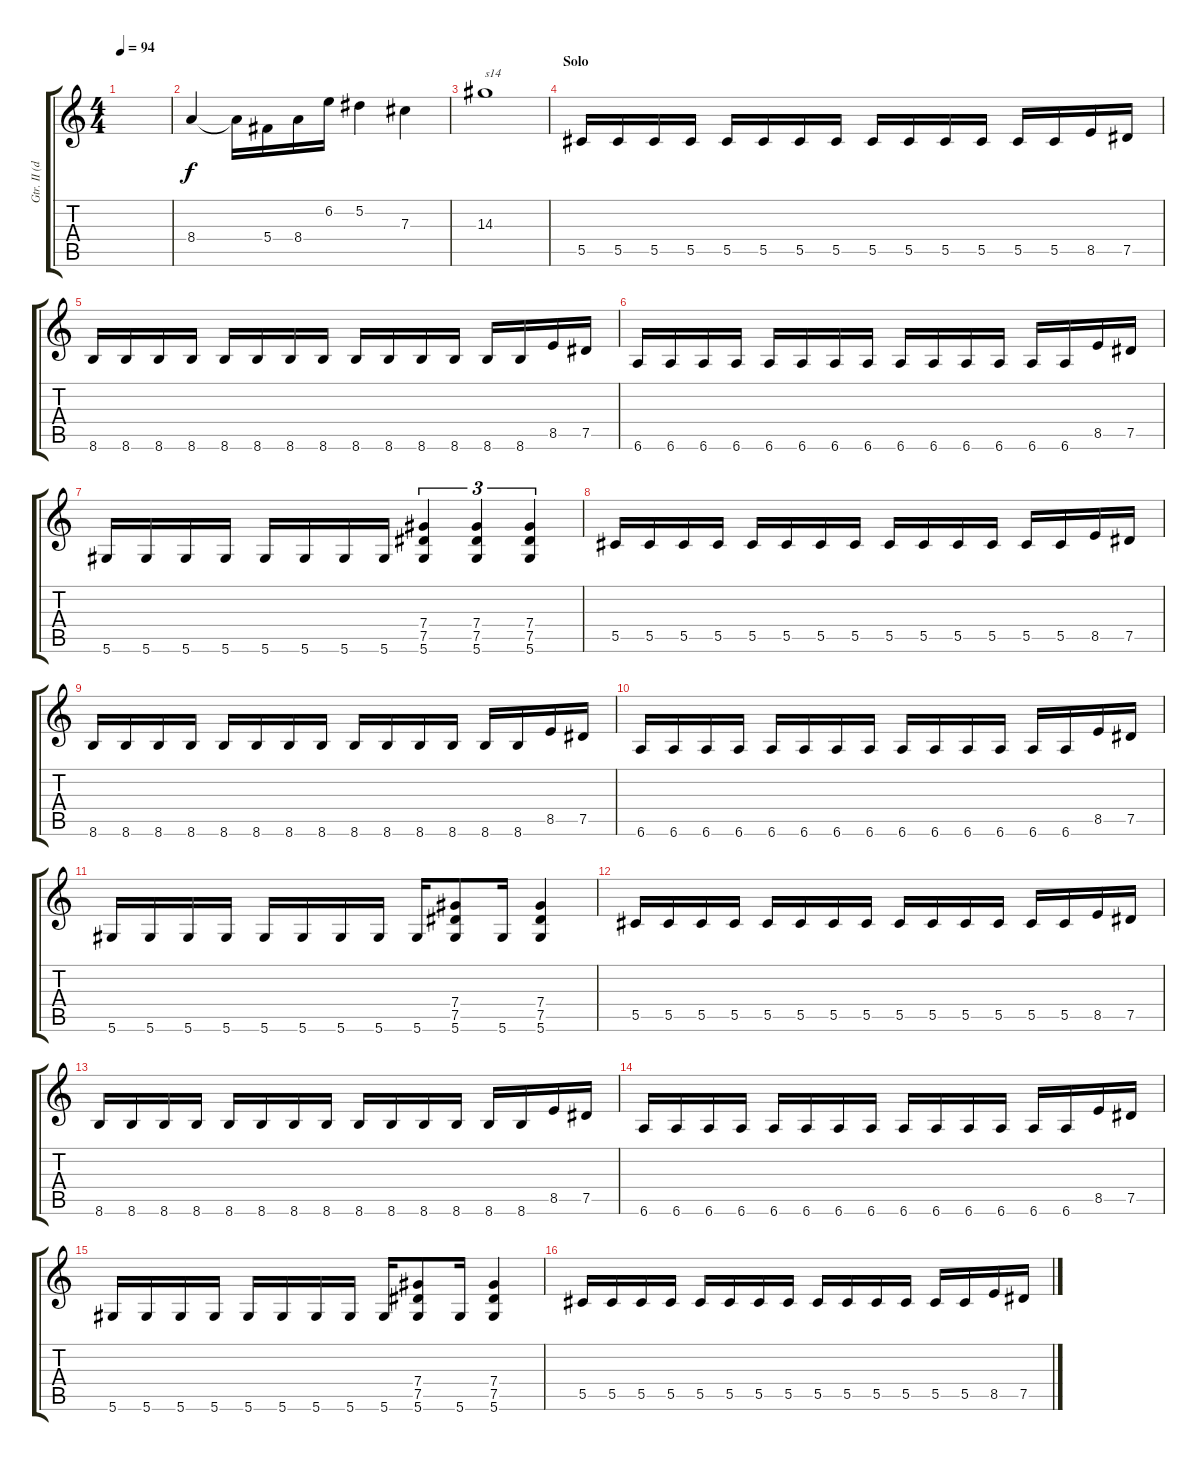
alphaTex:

\track ("Gtr. II (dist)" "Gtr. II (d") {instrument distortionguitar}
\staff {score tabs}
\tuning (Eb4 Bb3 Gb3 Db3 Ab2 Eb2) {hide}
\ts (4 4)
\tempo 94
\clef g2
\ks c
|
8.4.4 8.4{t}.16 5.4.16 8.4.16 6.2.16 5.2.4 7.3.4 |
14.3.1{txt "s14"} |
\section ("" "Solo")
5.5.16 5.5.16 5.5.16 5.5.16 5.5.16 5.5.16 5.5.16 5.5.16 5.5.16 5.5.16 5.5.16 5.5.16 5.5.16 5.5.16 8.5.16 7.5.16 |
8.6.16 8.6.16 8.6.16 8.6.16 8.6.16 8.6.16 8.6.16 8.6.16 8.6.16 8.6.16 8.6.16 8.6.16 8.6.16 8.6.16 8.5.16 7.5.16 |
6.6.16 6.6.16 6.6.16 6.6.16 6.6.16 6.6.16 6.6.16 6.6.16 6.6.16 6.6.16 6.6.16 6.6.16 6.6.16 6.6.16 8.5.16 7.5.16 |
5.6.16 5.6.16 5.6.16 5.6.16 5.6.16 5.6.16 5.6.16 5.6.16 (7.4 7.5 5.6).4{tu (3 2)} (7.4 7.5 5.6).4{tu (3 2)} (7.4 7.5 5.6).4{tu (3 2)} |
5.5.16 5.5.16 5.5.16 5.5.16 5.5.16 5.5.16 5.5.16 5.5.16 5.5.16 5.5.16 5.5.16 5.5.16 5.5.16 5.5.16 8.5.16 7.5.16 |
8.6.16 8.6.16 8.6.16 8.6.16 8.6.16 8.6.16 8.6.16 8.6.16 8.6.16 8.6.16 8.6.16 8.6.16 8.6.16 8.6.16 8.5.16 7.5.16 |
6.6.16 6.6.16 6.6.16 6.6.16 6.6.16 6.6.16 6.6.16 6.6.16 6.6.16 6.6.16 6.6.16 6.6.16 6.6.16 6.6.16 8.5.16 7.5.16 |
5.6.16 5.6.16 5.6.16 5.6.16 5.6.16 5.6.16 5.6.16 5.6.16 5.6.16 (7.4 7.5 5.6).8 5.6.16 (7.4 7.5 5.6).4 |
5.5.16 5.5.16 5.5.16 5.5.16 5.5.16 5.5.16 5.5.16 5.5.16 5.5.16 5.5.16 5.5.16 5.5.16 5.5.16 5.5.16 8.5.16 7.5.16 |
8.6.16 8.6.16 8.6.16 8.6.16 8.6.16 8.6.16 8.6.16 8.6.16 8.6.16 8.6.16 8.6.16 8.6.16 8.6.16 8.6.16 8.5.16 7.5.16 |
6.6.16 6.6.16 6.6.16 6.6.16 6.6.16 6.6.16 6.6.16 6.6.16 6.6.16 6.6.16 6.6.16 6.6.16 6.6.16 6.6.16 8.5.16 7.5.16 |
5.6.16 5.6.16 5.6.16 5.6.16 5.6.16 5.6.16 5.6.16 5.6.16 5.6.16 (7.4 7.5 5.6).8 5.6.16 (7.4 7.5 5.6).4 |
5.5.16 5.5.16 5.5.16 5.5.16 5.5.16 5.5.16 5.5.16 5.5.16 5.5.16 5.5.16 5.5.16 5.5.16 5.5.16 5.5.16 8.5.16 7.5.16
